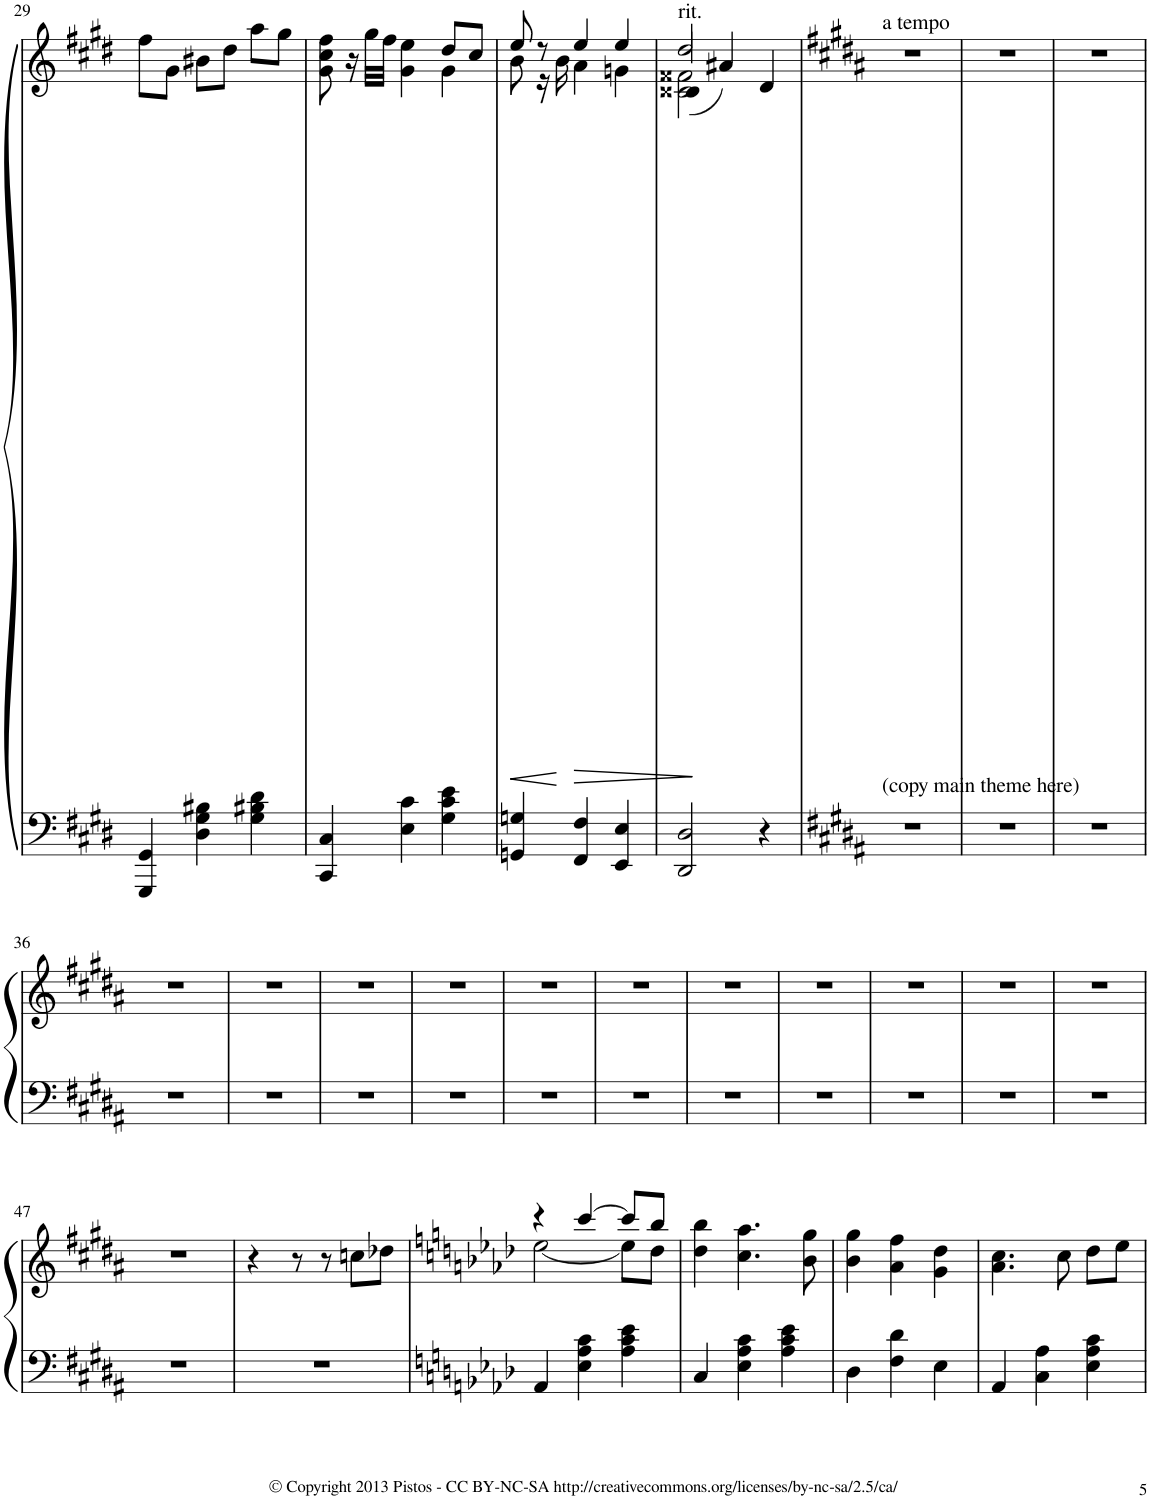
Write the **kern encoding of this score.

**kern	**kern	**dynam
*part1	*part1	*part1
*staff2	*staff1	*staff1/2
*I"Piano	*	*
*I'Pno	*	*
!!LO:PB:g=z
*clefF4	*clefG2	*
*k[f#c#g#d#]	*k[f#c#g#d#]	*
*M3/4	*M3/4	*
=29	=29	=29
4GGG#/ 4GG#/	8ff#\L	.
.	8g#\J	.
4D#\ 4G#\ 4B#X\	8b#X\L	.
.	8dd#\J	.
4G#\ 4B#X\ 4d#\	8aa\L	.
.	8gg#\J	.
=30	=30	=30
*	*^	*
4CC#/ 4C#/	8g#\ 8cc#\ 8ff#\	2ryy	.
.	16r	.	.
.	32gg#\LLL	.	.
.	32ff#\JJJ	.	.
4E\ 4c#\	4g#\ 4ee\	.	.
4G#\ 4c#\ 4e\	8dd#/L	4g#\	.
.	8cc#/J	.	.
=31	=31	=31	=31
!	!	!	!LO:HP:b
4GGn/ 4Gn/	8ee/	8b\	<
.	8r	16r	[
.	.	16b\	.
!	!	!	!LO:HP:b
4FF#/ 4F#/	4ee/	4a\	>
4EE/ 4E/	4ee/	4gn\	]
=32	=32	=32	=32
*	*	*^	*
!	!LO:TX:a:t=rit.	!	!	!
2DD#/ 2D#/	2dd#/	2c#\ 2f##X\	(4a##X/	.
.	.	.	4a#X/)	.
4r	4d#/	4ryy	4ryy	.
*	*v	*v	*v	*
=33	=33	=33
*k[f#c#g#d#a#]	*k[f#c#g#d#a#]	*
*	*^	*
*	*	*^	*
!	!LO:TX:a:t=a tempo	!	!	!
!LO:TX:a:t=(copy main theme here)	!	!	!	!
*	*v	*v	*v	*
2.r	2.r	.
=34	=34	=34
2.r	2.r	.
=35	=35	=35
2.r	2.r	.
!!LO:LB:g=z
=36	=36	=36
2.r	2.r	.
=37	=37	=37
2.r	2.r	.
=38	=38	=38
2.r	2.r	.
=39	=39	=39
2.r	2.r	.
=40	=40	=40
2.r	2.r	.
=41	=41	=41
2.r	2.r	.
=42	=42	=42
2.r	2.r	.
=43	=43	=43
2.r	2.r	.
=44	=44	=44
2.r	2.r	.
=45	=45	=45
2.r	2.r	.
=46	=46	=46
2.r	2.r	.
!!LO:LB:g=z
=47	=47	=47
2.r	2.r	.
=48	=48	=48
2.r	4r	.
.	8r	.
.	8r	.
.	8ccn\L	.
.	8dd-X\J	.
=49	=49	=49
*k[b-e-a-d-]	*k[b-e-a-d-]	*
*	*^	*
4AA-/	4r	[2ee-\	.
4E-\ 4A-\ 4c\	[4ccc/	.	.
4A-\ 4c\ 4e-\	8ccc/L]	8ee-\L]	.
.	8bb-/J	8dd-\J	.
*	*v	*v	*
=50	=50	=50
4C/	4dd-\ 4bb-\	.
4E-\ 4A-\ 4c\	4.cc\ 4.aa-\	.
4A-\ 4c\ 4e-\	.	.
.	8b-\ 8gg\	.
=51	=51	=51
4D-\	4b-\ 4gg\	.
4F\ 4d-\	4a-\ 4ff\	.
4E-\	4g\ 4dd-\	.
=52	=52	=52
4AA-/	4.a-\ 4.cc\	.
4C\ 4A-\	.	.
.	8cc\	.
4E-\ 4A-\ 4c\	8dd-\L	.
.	8ee-\J	.
=	=	=
*-	*-	*-
